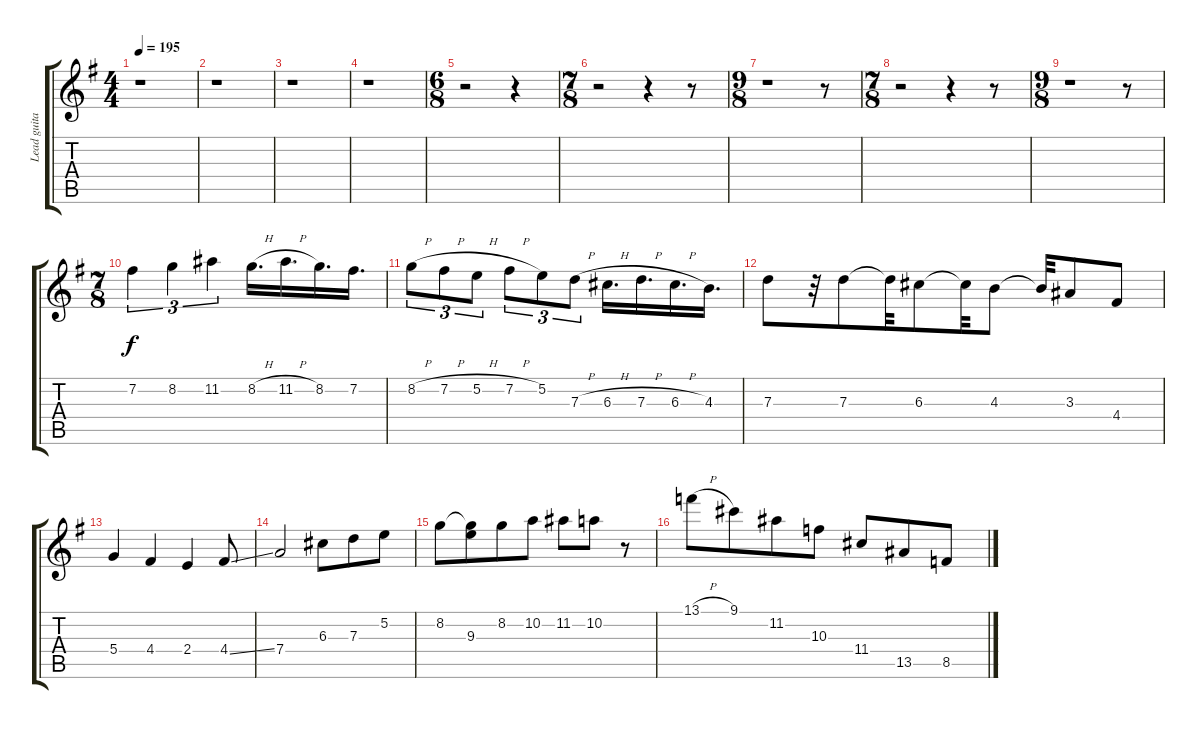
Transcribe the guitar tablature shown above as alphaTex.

\track ("Lead guitar 1" "Lead guita") {instrument distortionguitar}
\staff {score tabs}
\tuning (E4 B3 G3 D3 A2 E2) {hide}
\ts (4 4)
\tempo 195
\clef g2
\ks eminor
r.1{dy f} |
r.1 |
r.1 |
r.1 |
\ts (6 8)
r.2 r.4 |
\ts (7 8)
r.2 r.4 r.8 |
\ts (9 8)
r.1 r.8 |
\ts (7 8)
r.2 r.4 r.8 |
\ts (9 8)
r.1 r.8 |
\ts (7 8)
7.2.4{tu (3 2) volume 16 instrument distortionguitar} 8.2.4{tu (3 2)} 11.2.4{tu (3 2)} 8.2{h}.16{d} 11.2{h}.16{d} 8.2.16{d} 7.2.16{d} |
8.2{h}.8{tu (3 2)} 7.2{h}.8{tu (3 2)} 5.2{h}.8{tu (3 2)} 7.2{h}.8{tu (3 2)} 5.2.8{tu (3 2)} 7.3{h}.8{tu (3 2)} 6.3{h}.16{d} 7.3{h}.16{d} 6.3{h}.16{d} 4.3.16{d} |
7.3.8 r.32 7.3.8 7.3{t}.32 6.3.8 6.3{t}.32 4.3.8 4.3{t}.32 3.3.8 4.4.8 |
5.4.4 4.4.4 2.4.4 4.4{ss}.8 |
7.4.2 6.3.8 7.3.8 5.2.8 |
8.2.8 (8.2{t} 9.3).8 8.2.8 10.2.8 11.2.8 10.2.8 r.8 |
13.1{h}.8 9.1.8 11.2.8 10.3.8 11.4.8 13.5.8 8.5{h}.8
